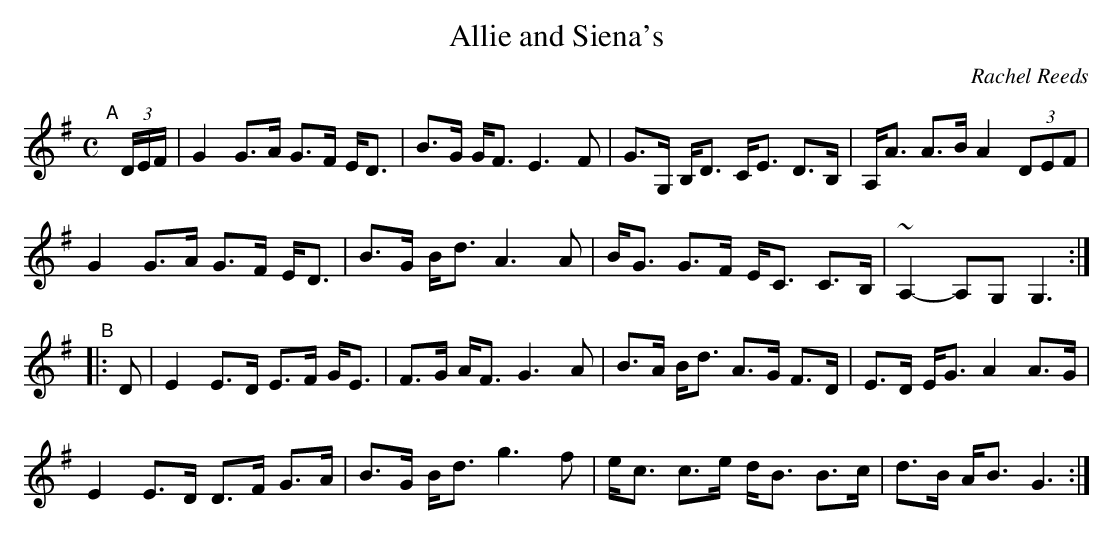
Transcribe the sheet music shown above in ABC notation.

X:1
T: Allie and Siena's
C: Rachel Reeds
M: C
L: 1/8
K: G
"^A"[|] (3D/E/F/ |\
G2 G>A G>F E<D | B>G G<F E3 F | G>G, B,<D C<E D>B, | A,<A A>B A2 (3DEF |
G2 G>A G>F E<D | B>G B<d A3 A | B<G G>F E<C C>B, | ~A,2- A,G, G,3 :|
"^B"|: D |\
E2 E>D E>F G<E | F>G A<F G3 A | B>A B<d A>G F>D | E>D E<G A2 A>G |
E2 E>D D>F G>A | B>G B<d g3 f | e<c c>e d<B B>c | d>B A<B G3 :|
